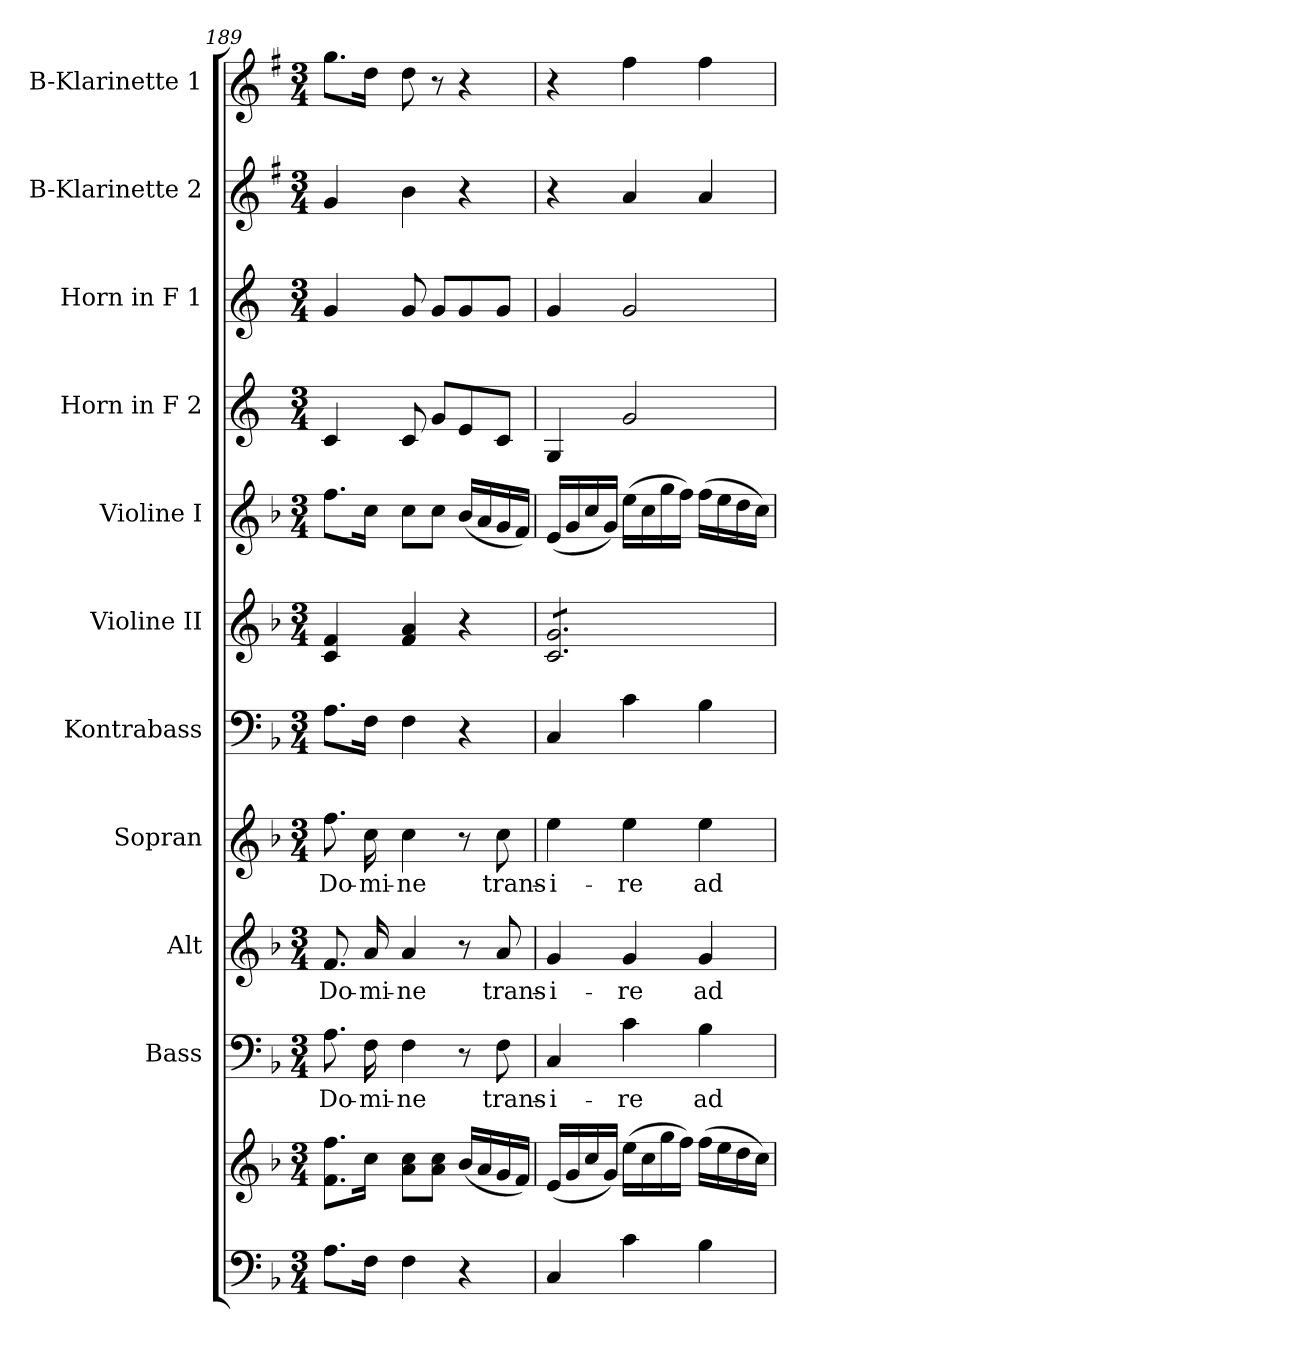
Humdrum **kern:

**kern	**kern	**kern	**text	**kern	**text	**kern	**text	**kern	**kern	**kern	**kern	**kern	**kern	**kern
*part11	*part11	*part10	*part10	*part9	*part9	*part8	*part8	*part7	*part6	*part5	*part4	*part3	*part2	*part1
*staff12	*staff11	*staff10	*staff10	*staff9	*staff9	*staff8	*staff8	*staff7	*staff6	*staff5	*staff4	*staff3	*staff2	*staff1
*	*	*I"Bass	*	*I"Alt	*	*I"Sopran	*	*I"Kontrabass	*I"Violine II	*I"Violine I	*I"Horn in F 2	*I"Horn in F 1	*I"B-Klarinette 2	*I"B-Klarinette 1
*	*	*I'B.	*	*I'A.	*	*I'S.	*	*I'Kb.	*I'Vl. II	*I'Vl. I	*	*	*I'B Kl. 2	*I'B Kl. 1
!!LO:PB:g=z
*clefF4	*clefG2	*clefF4	*	*clefG2	*	*clefG2	*	*clefF4	*clefG2	*clefG2	*clefG2	*clefG2	*clefG2	*clefG2
*	*	*	*	*	*	*	*	*ITrd7c12	*	*	*ITrd4c7	*ITrd4c7	*ITrd1c2	*ITrd1c2
*k[b-]	*k[b-]	*k[b-]	*	*k[b-]	*	*k[b-]	*	*k[b-]	*k[b-]	*k[b-]	*k[b-]	*k[b-]	*k[b-]	*k[b-]
*F:	*F:	*F:	*	*F:	*	*F:	*	*F:	*F:	*F:	*F:	*F:	*F:	*F:
*M3/4	*M3/4	*M3/4	*	*M3/4	*	*M3/4	*	*M3/4	*M3/4	*M3/4	*M3/4	*M3/4	*M3/4	*M3/4
=189	=189	=189	=189	=189	=189	=189	=189	=189	=189	=189	=189	=189	=189	=189
!	!	!	!LO:LY:b	!	!LO:LY:b	!	!LO:LY:b	!	!	!	!	!	!	!
8.A\L	8.f\ 8.ff\L	8.A\	Do-	8.f/	Do-	8.ff\	Do-	8.AA\L	4c/ 4f/	8.ff\L	4F/	4c/	4f/	8.ff\L
!	!	!	!LO:LY:b	!	!LO:LY:b	!	!LO:LY:b	!	!	!	!	!	!	!
16F\Jk	16cc\Jk	16F\	-mi-	16a/	-mi-	16cc\	-mi-	16FF\Jk	.	16cc\Jk	.	.	.	16cc\Jk
!	!	!	!LO:LY:b	!	!LO:LY:b	!	!LO:LY:b	!	!	!	!	!	!	!
4F\	8a\ 8cc\L	4F\	-ne	4a/	-ne	4cc\	-ne	4FF\	4f/ 4a/	8cc\L	8F/	8c/	4a\	8cc\
.	8a\ 8cc\J	.	.	.	.	.	.	.	.	8cc\J	8c/L	8c/L	.	8r
4r	(<16b-/LL	8r	.	8r	.	8r	.	4r	4r	(<16b-/LL	8A/	8c/	4r	4r
.	16a/	.	.	.	.	.	.	.	.	16a/	.	.	.	.
!	!	!	!LO:LY:b	!	!LO:LY:b	!	!LO:LY:b	!	!	!	!	!	!	!
.	16g/	8F\	trans-	8a/	trans-	8cc\	trans-	.	.	16g/	8F/J	8c/J	.	.
.	16f/JJ)	.	.	.	.	.	.	.	.	16f/JJ)	.	.	.	.
=190	=190	=190	=190	=190	=190	=190	=190	=190	=190	=190	=190	=190	=190	=190
!	!	!	!LO:LY:b	!	!LO:LY:b	!	!LO:LY:b	!	!	!	!	!	!	!
*	*	*	*	*	*	*	*	*	*tremolo	*	*	*	*	*
4C/	(<16e/LL	4C/	-i-	4g/	-i-	4ee\	-i-	4CC/	8c/ 8g/L	(<16e/LL	4C/	4c/	4r	4r
.	16g/	.	.	.	.	.	.	.	.	16g/	.	.	.	.
.	16cc/	.	.	.	.	.	.	.	8c/ 8g/	16cc/	.	.	.	.
.	16g/JJ)	.	.	.	.	.	.	.	.	16g/JJ)	.	.	.	.
!	!	!	!LO:LY:b	!	!LO:LY:b	!	!LO:LY:b	!	!	!	!	!	!	!
4c\	(>16ee\LL	4c\	-re	4g/	-re	4ee\	-re	4C\	8c/ 8g/	(>16ee\LL	2c/	2c/	4g/	4ee\
.	16cc\	.	.	.	.	.	.	.	.	16cc\	.	.	.	.
.	16gg\	.	.	.	.	.	.	.	8c/ 8g/	16gg\	.	.	.	.
.	16ff\JJ)	.	.	.	.	.	.	.	.	16ff\JJ)	.	.	.	.
!	!	!	!LO:LY:b	!	!LO:LY:b	!	!LO:LY:b	!	!	!	!	!	!	!
4B-\	(>16ff\LL	4B-\	ad	4g/	ad	4ee\	ad	4BB-\	8c/ 8g/	(>16ff\LL	.	.	4g/	4ee\
.	16ee\	.	.	.	.	.	.	.	.	16ee\	.	.	.	.
.	16dd\	.	.	.	.	.	.	.	8c/ 8g/J	16dd\	.	.	.	.
*	*	*	*	*	*	*	*	*	*Xtremolo	*	*	*	*	*
.	16cc\JJ)	.	.	.	.	.	.	.	.	16cc\JJ)	.	.	.	.
=	=	=	=	=	=	=	=	=	=	=	=	=	=	=
*-	*-	*-	*-	*-	*-	*-	*-	*-	*-	*-	*-	*-	*-	*-
